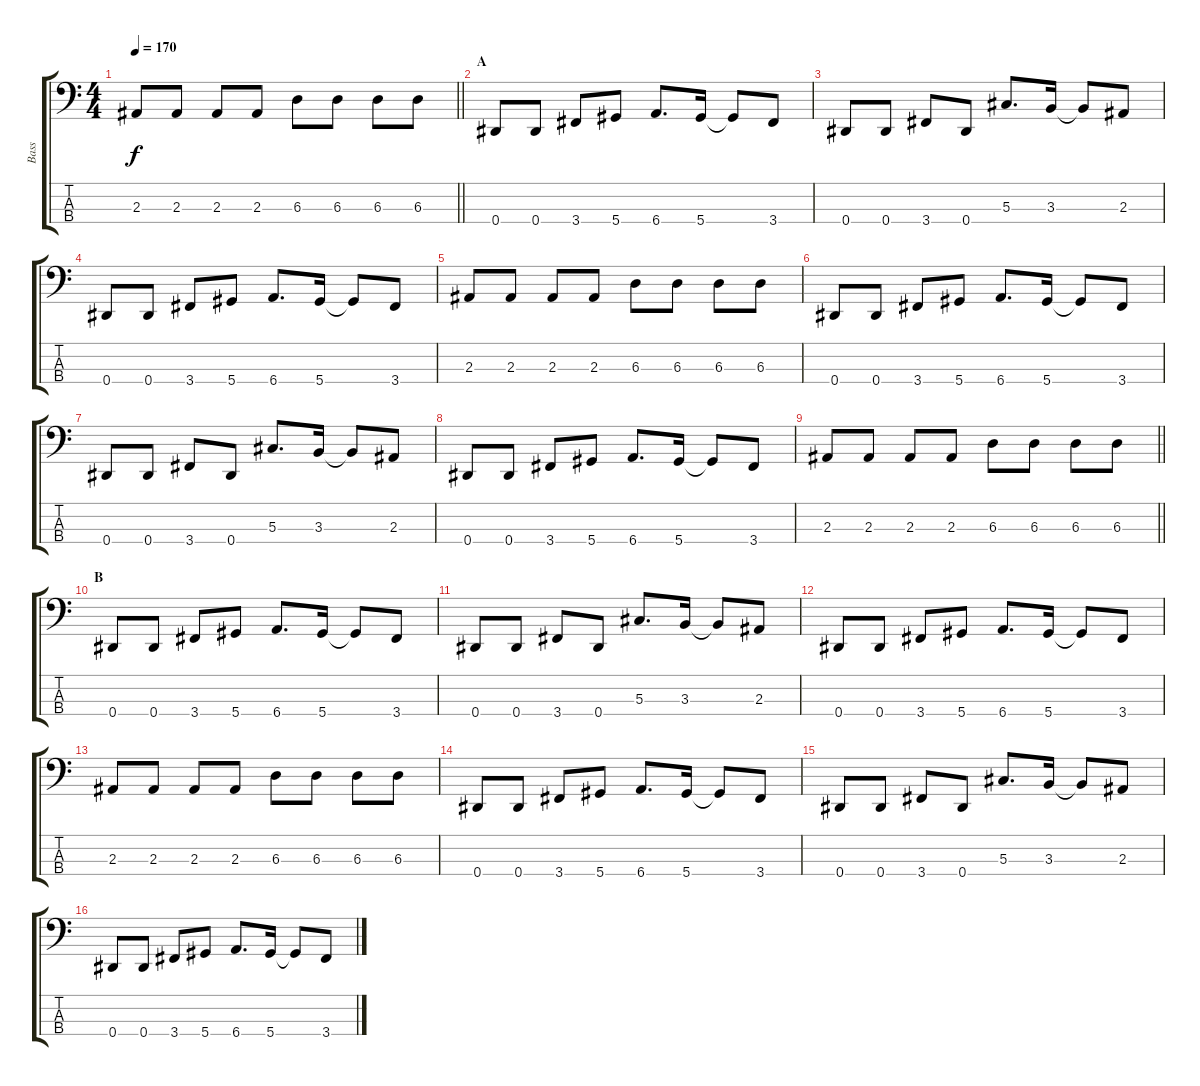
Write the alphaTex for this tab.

\track ("Bass" "Bass") {instrument electricbasspick}
\staff {score tabs}
\tuning (Gb2 Db2 Ab1 Eb1) {hide}
\ts (4 4)
\tempo 170
\clef f4
\barLineRight lightlight
\ks c
2.3.8{dy f} 2.3.8 2.3.8 2.3.8 6.3.8 6.3.8 6.3.8 6.3.8 |
\section ("" "A")
0.4.8 0.4.8 3.4.8 5.4.8 6.4.8{d} 5.4.16 5.4{t}.8 3.4.8 |
0.4.8 0.4.8 3.4.8 0.4.8 5.3.8{d} 3.3.16 3.3{t}.8 2.3.8 |
0.4.8 0.4.8 3.4.8 5.4.8 6.4.8{d} 5.4.16 5.4{t}.8 3.4.8 |
2.3.8 2.3.8 2.3.8 2.3.8 6.3.8 6.3.8 6.3.8 6.3.8 |
0.4.8 0.4.8 3.4.8 5.4.8 6.4.8{d} 5.4.16 5.4{t}.8 3.4.8 |
0.4.8 0.4.8 3.4.8 0.4.8 5.3.8{d} 3.3.16 3.3{t}.8 2.3.8 |
0.4.8 0.4.8 3.4.8 5.4.8 6.4.8{d} 5.4.16 5.4{t}.8 3.4.8 |
\barLineRight lightlight
2.3.8 2.3.8 2.3.8 2.3.8 6.3.8 6.3.8 6.3.8 6.3.8 |
\section ("" "B")
0.4.8 0.4.8 3.4.8 5.4.8 6.4.8{d} 5.4.16 5.4{t}.8 3.4.8 |
0.4.8 0.4.8 3.4.8 0.4.8 5.3.8{d} 3.3.16 3.3{t}.8 2.3.8 |
0.4.8 0.4.8 3.4.8 5.4.8 6.4.8{d} 5.4.16 5.4{t}.8 3.4.8 |
2.3.8 2.3.8 2.3.8 2.3.8 6.3.8 6.3.8 6.3.8 6.3.8 |
0.4.8 0.4.8 3.4.8 5.4.8 6.4.8{d} 5.4.16 5.4{t}.8 3.4.8 |
0.4.8 0.4.8 3.4.8 0.4.8 5.3.8{d} 3.3.16 3.3{t}.8 2.3.8 |
0.4.8 0.4.8 3.4.8 5.4.8 6.4.8{d} 5.4.16 5.4{t}.8 3.4.8
